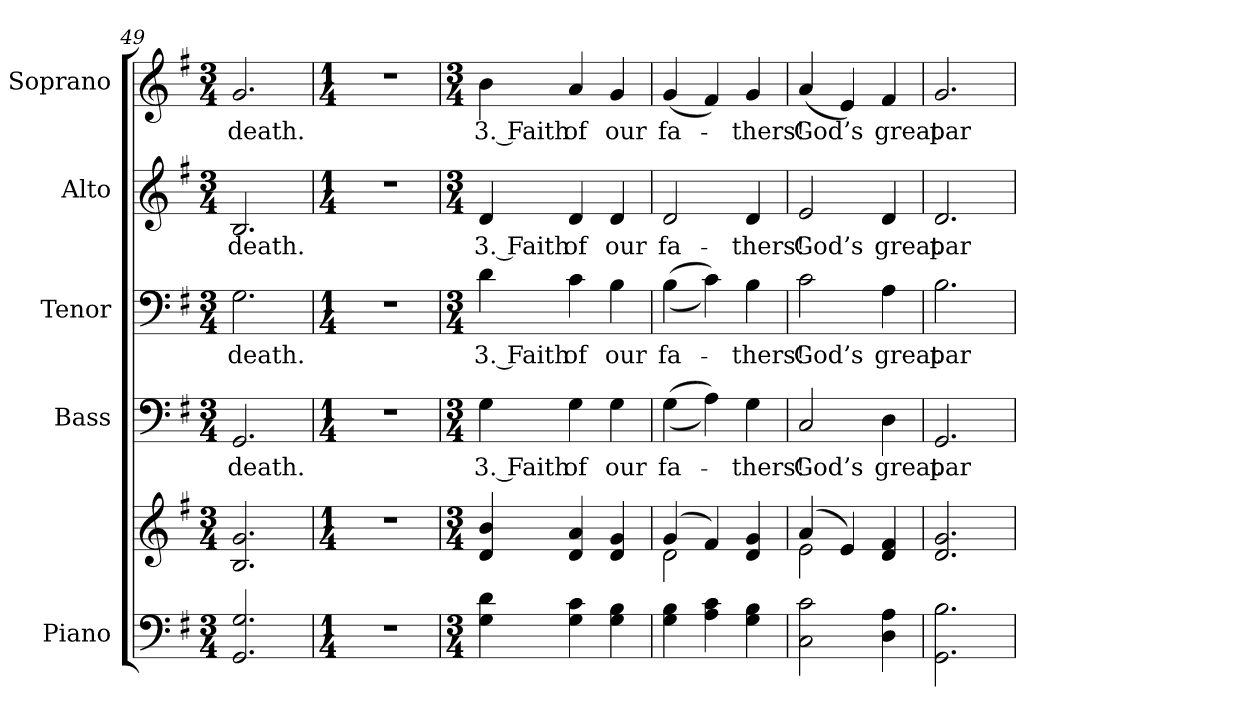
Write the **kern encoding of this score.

**kern	**kern	**kern	**text	**kern	**text	**kern	**text	**kern	**text
*part5	*part5	*part4	*part4	*part3	*part3	*part2	*part2	*part1	*part1
*staff6	*staff5	*staff4	*staff4	*staff3	*staff3	*staff2	*staff2	*staff1	*staff1
*I"Piano	*	*I"Bass	*	*I"Tenor	*	*I"Alto	*	*I"Soprano	*
*I'Pno.	*	*I'B.	*	*I'T.	*	*I'A.	*	*I'S.	*
!!LO:PB:g=z
*clefF4	*clefG2	*clefF4	*	*clefF4	*	*clefG2	*	*clefG2	*
*k[f#]	*k[f#]	*k[f#]	*	*k[f#]	*	*k[f#]	*	*k[f#]	*
*G:	*G:	*G:	*	*G:	*	*G:	*	*G:	*
*M3/4	*M3/4	*M3/4	*	*M3/4	*	*M3/4	*	*M3/4	*
=49	=49	=49	=49	=49	=49	=49	=49	=49	=49
!	!	!	!LO:LY:b:color=#000000	!	!	!	!	!	!
!	!	!	!	!	!LO:LY:b:color=#000000	!	!	!	!
!	!	!	!	!	!	!	!LO:LY:b:color=#000000	!	!
!	!	!	!	!	!	!	!	!	!LO:LY:b:color=#000000
2.GGi/ 2.Gi	2.Bi/ 2.gi	2.GGi/	death.	2.Gi\	death.	2.Bi/	death.	2.gi/	death.
=50	=50	=50	=50	=50	=50	=50	=50	=50	=50
*M1/4	*M1/4	*M1/4	*	*M1/4	*	*M1/4	*	*M1/4	*
!LO:N:vis=1	!LO:N:vis=1	!LO:N:vis=1	!	!LO:N:vis=1	!	!LO:N:vis=1	!	!LO:N:vis=1	!
4r	4r	4r	.	4r	.	4r	.	4r	.
=51	=51	=51	=51	=51	=51	=51	=51	=51	=51
*M3/4	*M3/4	*M3/4	*	*M3/4	*	*M3/4	*	*M3/4	*
!	!	!	!LO:LY:b:color=#000000	!	!	!	!	!	!
!	!	!	!	!	!LO:LY:b:color=#000000	!	!	!	!
!	!	!	!	!	!	!	!LO:LY:b:color=#000000	!	!
!	!	!	!	!	!	!	!	!	!LO:LY:b:color=#000000
4Gi\ 4di	4di/ 4bi	4Gi\	3. Faith	4di\	3. Faith	4di/	3. Faith	4bi\	3. Faith
!	!	!	!LO:LY:b:color=#000000	!	!	!	!	!	!
!	!	!	!	!	!LO:LY:b:color=#000000	!	!	!	!
!	!	!	!	!	!	!	!LO:LY:b:color=#000000	!	!
!	!	!	!	!	!	!	!	!	!LO:LY:b:color=#000000
4Gi\ 4ci	4di/ 4ai	4Gi\	of	4ci\	of	4di/	of	4ai/	of
!	!	!	!LO:LY:b:color=#000000	!	!	!	!	!	!
!	!	!	!	!	!LO:LY:b:color=#000000	!	!	!	!
!	!	!	!	!	!	!	!LO:LY:b:color=#000000	!	!
!	!	!	!	!	!	!	!	!	!LO:LY:b:color=#000000
4Gi\ 4Bi	4di/ 4gi	4Gi\	our	4Bi\	our	4di/	our	4gi/	our
!!LO:PB:g=z
=52	=52	=52	=52	=52	=52	=52	=52	=52	=52
*	*^	*	*	*	*	*	*	*	*
!	!	!	!	!LO:LY:b:color=#000000	!	!	!	!	!	!
!	!	!	!	!	!	!LO:LY:b:color=#000000	!	!	!	!
!	!	!	!	!	!	!	!	!LO:LY:b:color=#000000	!	!
!	!	!	!	!	!	!	!	!	!	!LO:LY:b:color=#000000
4Gi\ 4Bi	(4gi/	2di\	((4Gi\	fa-	((4Bi\	fa-	2di/	fa-	(4gi/	fa-
4Ai\ 4ci	4f#i/)	.	4Ai\))	.	4ci\))	.	.	.	4f#i/)	.
!	!	!	!	!LO:LY:b:color=#000000	!	!	!	!	!	!
!	!	!	!	!	!	!LO:LY:b:color=#000000	!	!	!	!
!	!	!	!	!	!	!	!	!LO:LY:b:color=#000000	!	!
!	!	!	!	!	!	!	!	!	!	!LO:LY:b:color=#000000
4Gi\ 4Bi	4di/ 4gi	4ryy	4Gi\	-thers!	4Bi\	-thers!	4di/	-thers!	4gi/	-thers!
=53	=53	=53	=53	=53	=53	=53	=53	=53	=53	=53
!	!	!	!	!LO:LY:b:color=#000000	!	!	!	!	!	!
!	!	!	!	!	!	!LO:LY:b:color=#000000	!	!	!	!
!	!	!	!	!	!	!	!	!LO:LY:b:color=#000000	!	!
!	!	!	!	!	!	!	!	!	!	!LO:LY:b:color=#000000
2Ci\ 2ci	(4ai/	2ei\	2Ci/	God’s	2ci\	God’s	2ei/	God’s	(4ai/	God’s
.	4ei/)	.	.	.	.	.	.	.	4ei/)	.
!	!	!	!	!LO:LY:b:color=#000000	!	!	!	!	!	!
!	!	!	!	!	!	!LO:LY:b:color=#000000	!	!	!	!
!	!	!	!	!	!	!	!	!LO:LY:b:color=#000000	!	!
!	!	!	!	!	!	!	!	!	!	!LO:LY:b:color=#000000
4Di\ 4Ai	4di/ 4f#i	4ryy	4Di\	great	4Ai\	great	4di/	great	4f#i/	great
*	*v	*v	*	*	*	*	*	*	*	*
=54	=54	=54	=54	=54	=54	=54	=54	=54	=54
*	*^	*	*	*	*	*	*	*	*
!	!	!	!	!LO:LY:b:color=#000000	!	!	!	!	!	!
*	*v	*v	*	*	*	*	*	*	*	*
*	*^	*	*	*	*	*	*	*	*
!	!	!	!	!	!	!LO:LY:b:color=#000000	!	!	!	!
*	*v	*v	*	*	*	*	*	*	*	*
*	*^	*	*	*	*	*	*	*	*
!	!	!	!	!	!	!	!	!LO:LY:b:color=#000000	!	!
*	*v	*v	*	*	*	*	*	*	*	*
*	*^	*	*	*	*	*	*	*	*
!	!	!	!	!	!	!	!	!	!	!LO:LY:b:color=#000000
*	*v	*v	*	*	*	*	*	*	*	*
2.GGi\ 2.Bi	2.di/ 2.gi	2.GGi/	par	2.Bi\	par	2.di/	par	2.gi/	par
=	=	=	=	=	=	=	=	=	=
*-	*-	*-	*-	*-	*-	*-	*-	*-	*-
